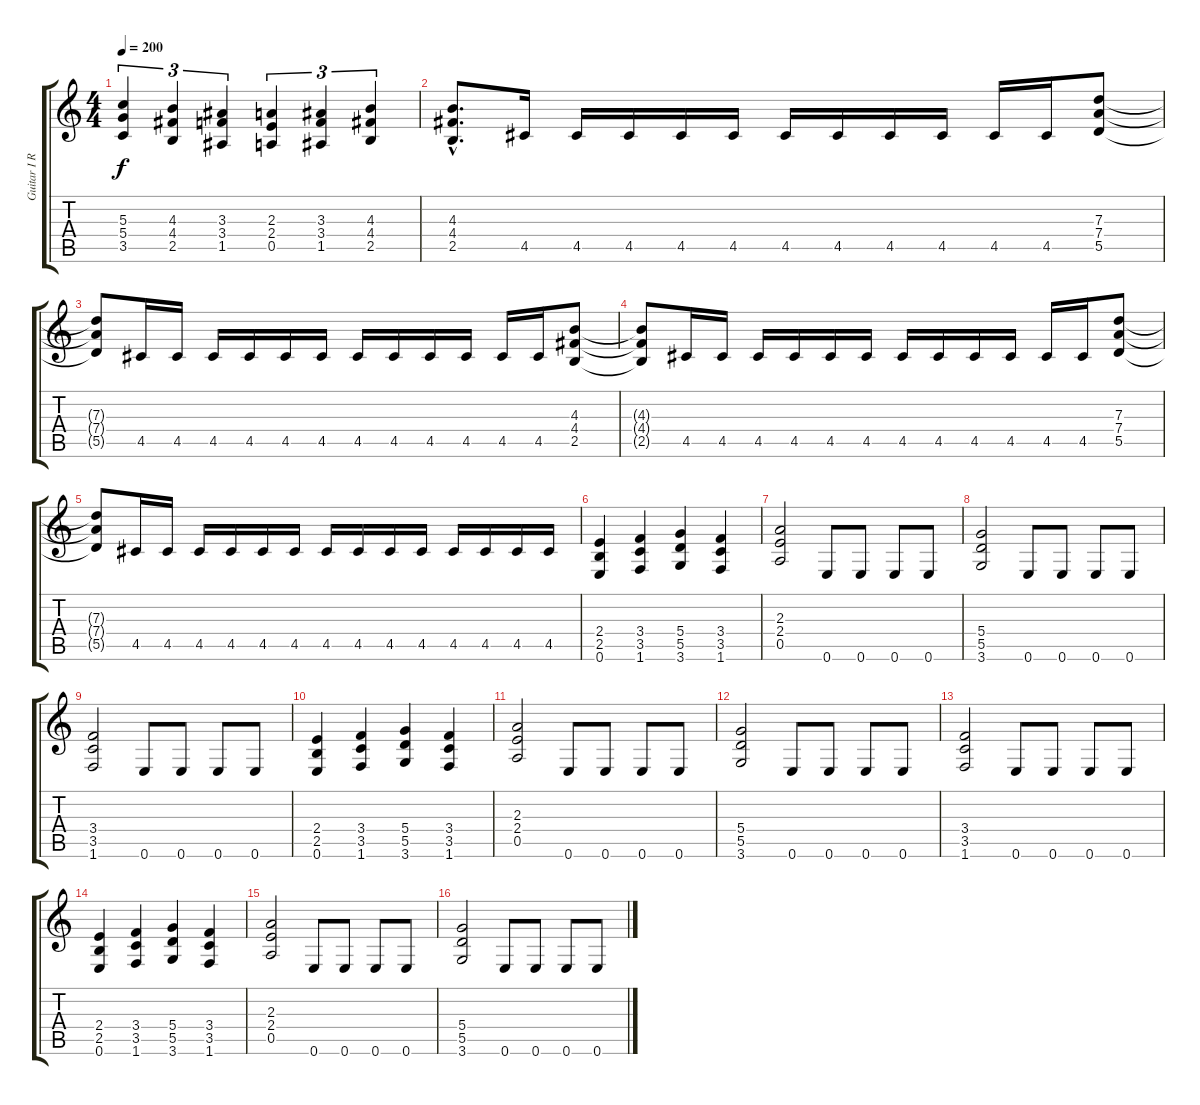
\track ("Guitar I Rhythm" "Guitar I R") {instrument overdrivenguitar}
\staff {score tabs}
\tuning (E4 B3 G3 D3 A2 E2) {hide}
\ts (4 4)
\tempo 200
\clef g2
\ks c
(5.3 5.4 3.5).4{tu (3 2) dy f} (4.3 4.4 2.5).4{tu (3 2)} (3.3 3.4 1.5).4{tu (3 2)} (2.3 2.4 0.5).4{tu (3 2)} (3.3 3.4 1.5).4{tu (3 2)} (4.3 4.4 2.5).4{tu (3 2)} |
(4.3{hac} 4.4{hac} 2.5{hac}).8{d} 4.5.16 4.5.16 4.5.16 4.5.16 4.5.16 4.5.16 4.5.16 4.5.16 4.5.16 4.5.16 4.5.16 (7.3 7.4 5.5).8 |
(7.3{t} 7.4{t} 5.5{t}).8 4.5.16 4.5.16 4.5.16 4.5.16 4.5.16 4.5.16 4.5.16 4.5.16 4.5.16 4.5.16 4.5.16 4.5.16 (4.3 4.4 2.5).8 |
(4.3{t} 4.4{t} 2.5{t}).8 4.5.16 4.5.16 4.5.16 4.5.16 4.5.16 4.5.16 4.5.16 4.5.16 4.5.16 4.5.16 4.5.16 4.5.16 (7.3 7.4 5.5).8 |
(7.3{t} 7.4{t} 5.5{t}).8 4.5.16 4.5.16 4.5.16 4.5.16 4.5.16 4.5.16 4.5.16 4.5.16 4.5.16 4.5.16 4.5.16 4.5.16 4.5.16 4.5.16 |
(2.4 2.5 0.6).4 (3.4 3.5 1.6).4 (5.4 5.5 3.6).4 (3.4 3.5 1.6).4 |
(2.3 2.4 0.5).2 0.6.8 0.6.8 0.6.8 0.6.8 |
(5.4 5.5 3.6).2 0.6.8 0.6.8 0.6.8 0.6.8 |
(3.4 3.5 1.6).2 0.6.8 0.6.8 0.6.8 0.6.8 |
(2.4 2.5 0.6).4 (3.4 3.5 1.6).4 (5.4 5.5 3.6).4 (3.4 3.5 1.6).4 |
(2.3 2.4 0.5).2 0.6.8 0.6.8 0.6.8 0.6.8 |
(5.4 5.5 3.6).2 0.6.8 0.6.8 0.6.8 0.6.8 |
(3.4 3.5 1.6).2 0.6.8 0.6.8 0.6.8 0.6.8 |
(2.4 2.5 0.6).4 (3.4 3.5 1.6).4 (5.4 5.5 3.6).4 (3.4 3.5 1.6).4 |
(2.3 2.4 0.5).2 0.6.8 0.6.8 0.6.8 0.6.8 |
(5.4 5.5 3.6).2 0.6.8 0.6.8 0.6.8 0.6.8
